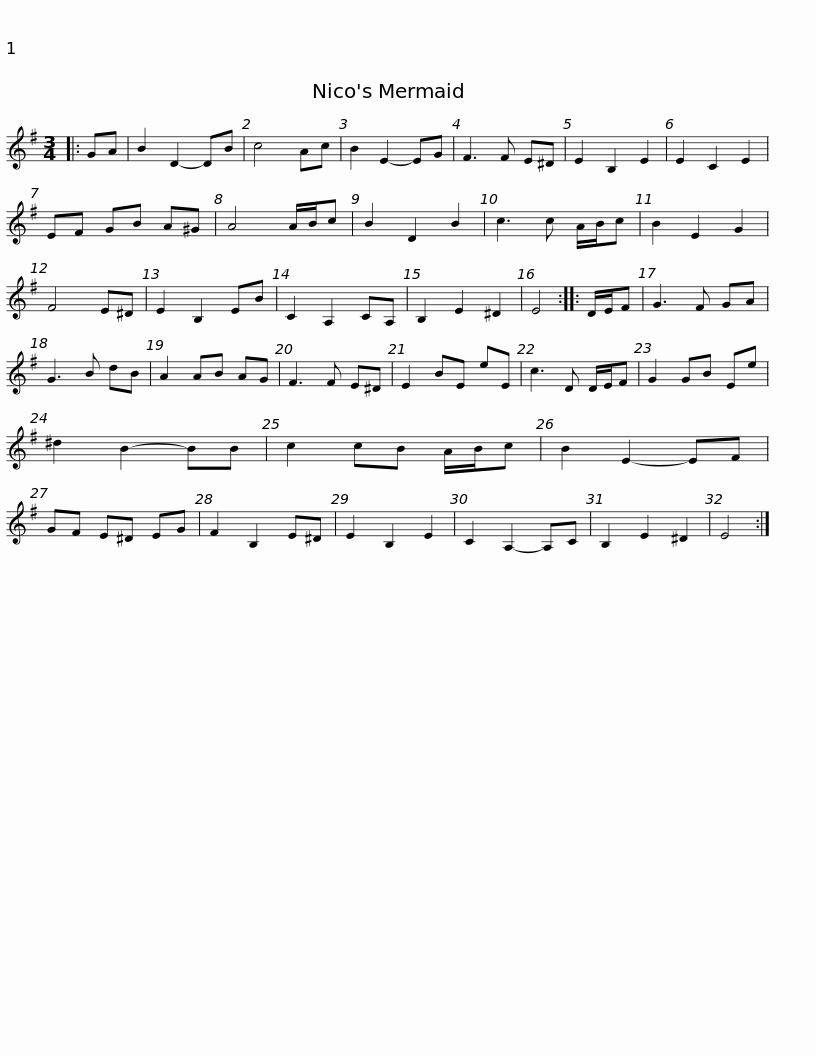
X:1
L:1/8
M:3/4
I:linebreak $
K:Emin
V:1 treble
V:1
|: GA | B2 D2- DB | c4 Ac | B2 E2- EG | F3 F E^D | %5
 E2 B,2 E2 | E2 C2 E2 | EF GB A^G | A4 A/B/c | B2 D2 B2 |$ %10
 c3 c A/B/c | B2 E2 G2 | F4 E^D | E2 B,2 EB | C2 A,2 CA, | %15
 B,2 E2 ^D2 | E4 :: D/E/F | G3 F GA | G3 B dB |$ %20
 A2 AB AG | F3 F E^D | E2 BE eE | c3 D D/E/F | G2 GB Ee | %25
 ^d2 B2- BB | c2 cB A/B/c | B2 E2- EF |$ GF E^D EG | F2 B,2 E^D | %30
 E2 B,2 E2 | C2 A,2- A,C | B,2 E2 ^D2 | E4 :| %34
